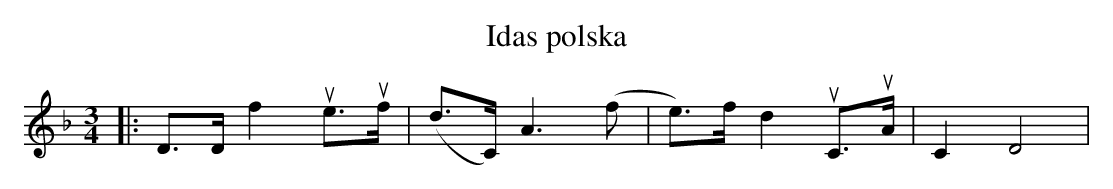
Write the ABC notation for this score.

X:1
T:Idas polska
M:3/4
L:1/8
K:Dm
|: D>D f2 ue>uf | (d>C) A3 (f | e)>f d2 uC>uA | C2 D4 |
